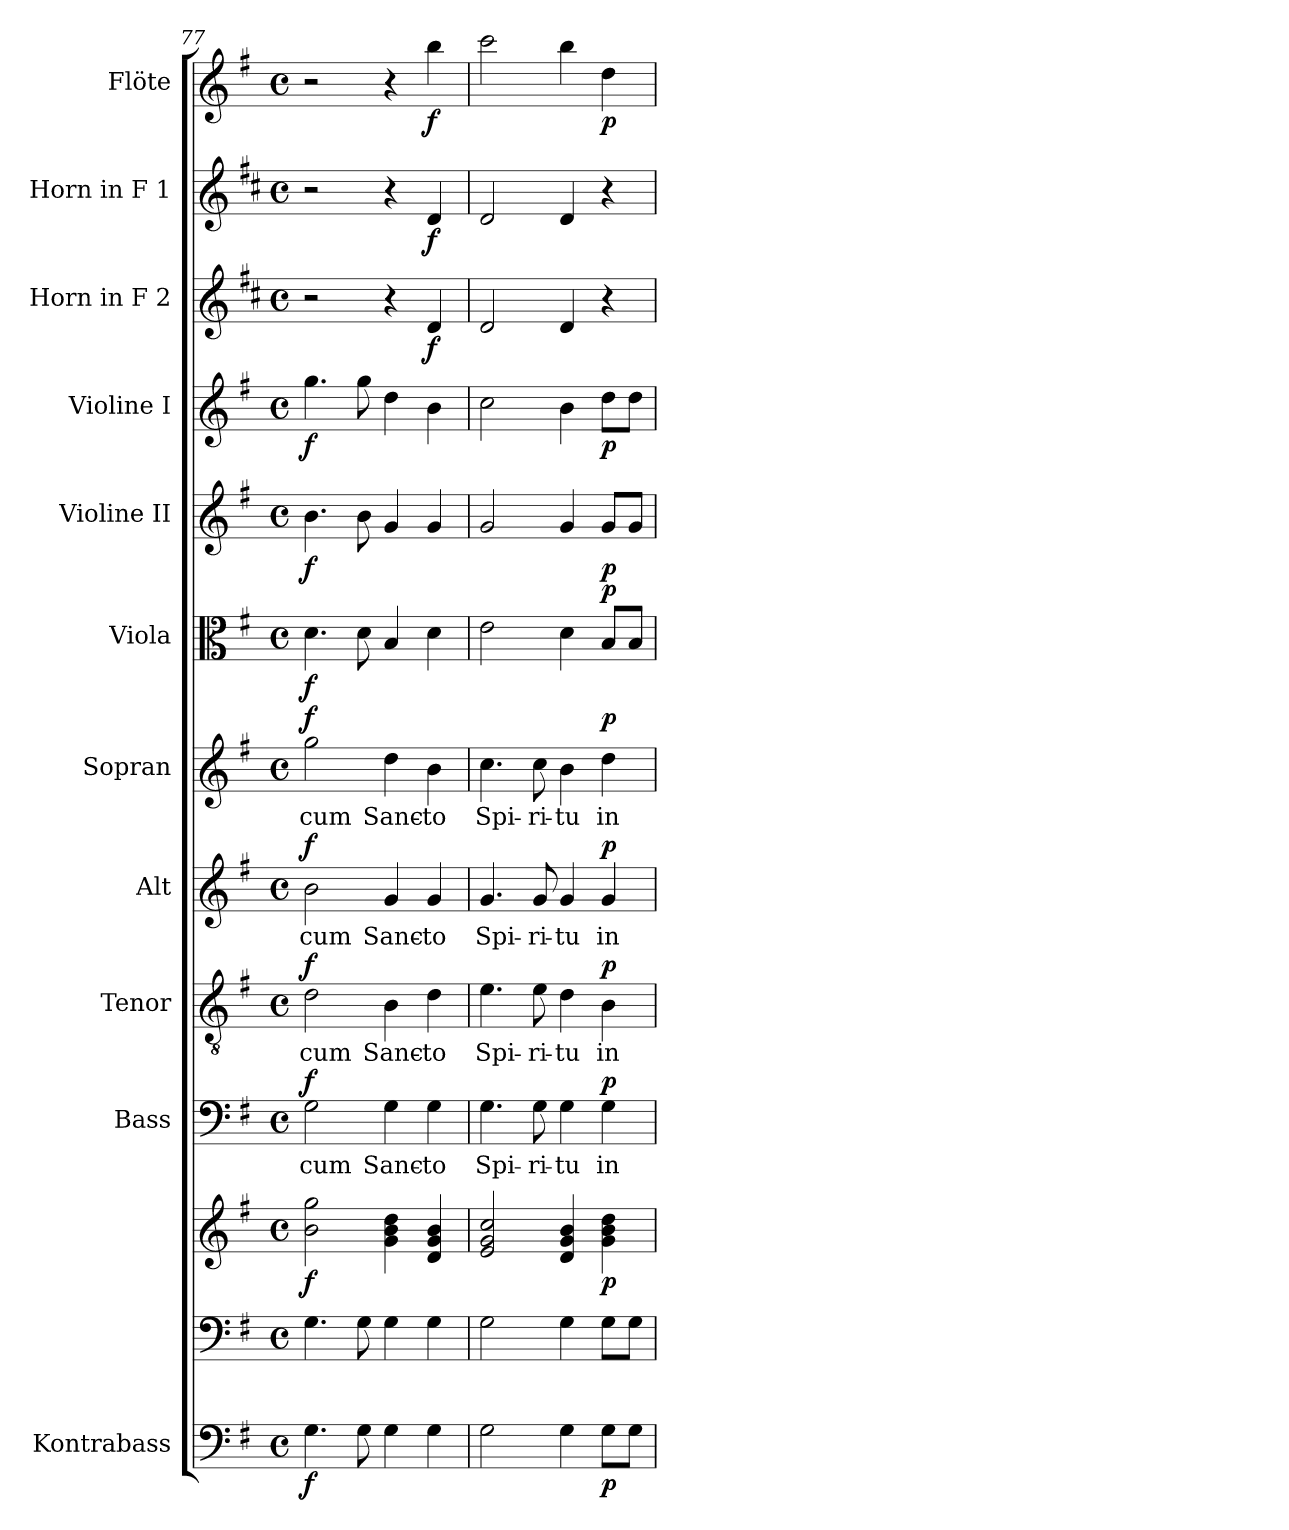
**kern	**dynam	**kern	**kern	**dynam	**kern	**text	**dynam	**kern	**text	**dynam	**kern	**text	**dynam	**kern	**text	**dynam	**kern	**dynam	**kern	**dynam	**kern	**dynam	**kern	**dynam	**kern	**dynam	**kern	**dynam
*part12	*part12	*part11	*part11	*part11	*part10	*part10	*part10	*part9	*part9	*part9	*part8	*part8	*part8	*part7	*part7	*part7	*part6	*part6	*part5	*part5	*part4	*part4	*part3	*part3	*part2	*part2	*part1	*part1
*staff13	*staff13	*staff12	*staff11	*staff11/12	*staff10	*staff10	*staff10	*staff9	*staff9	*staff9	*staff8	*staff8	*staff8	*staff7	*staff7	*staff7	*staff6	*staff6	*staff5	*staff5	*staff4	*staff4	*staff3	*staff3	*staff2	*staff2	*staff1	*staff1
*I"Kontrabass	*	*	*	*	*I"Bass	*	*	*I"Tenor	*	*	*I"Alt	*	*	*I"Sopran	*	*	*I"Viola	*	*I"Violine II	*	*I"Violine I	*	*I"Horn in F 2	*	*I"Horn in F 1	*	*I"Flöte	*
*I'Kb.	*	*	*	*	*I'B.	*	*	*I'T.	*	*	*I'A.	*	*	*I'S.	*	*	*I'Vla.	*	*I'Vl. II	*	*I'Vl. I	*	*	*	*	*	*I'Fl.	*
*clefF4	*	*clefF4	*clefG2	*	*clefF4	*	*	*clefGv2	*	*	*clefG2	*	*	*clefG2	*	*	*clefC3	*	*clefG2	*	*clefG2	*	*clefG2	*	*clefG2	*	*clefG2	*
*ITrd7c12	*	*	*	*	*	*	*	*	*	*	*	*	*	*	*	*	*	*	*	*	*	*	*ITrd4c7	*	*ITrd4c7	*	*	*
*k[f#]	*	*k[f#]	*k[f#]	*	*k[f#]	*	*	*k[f#]	*	*	*k[f#]	*	*	*k[f#]	*	*	*k[f#]	*	*k[f#]	*	*k[f#]	*	*k[f#]	*	*k[f#]	*	*k[f#]	*
*G:	*	*G:	*G:	*	*G:	*	*	*G:	*	*	*G:	*	*	*G:	*	*	*G:	*	*G:	*	*G:	*	*G:	*	*G:	*	*G:	*
*M4/4	*	*M4/4	*M4/4	*	*M4/4	*	*	*M4/4	*	*	*M4/4	*	*	*M4/4	*	*	*M4/4	*	*M4/4	*	*M4/4	*	*M4/4	*	*M4/4	*	*M4/4	*
*met(c)	*	*met(c)	*met(c)	*	*met(c)	*	*	*met(c)	*	*	*met(c)	*	*	*met(c)	*	*	*met(c)	*	*met(c)	*	*met(c)	*	*met(c)	*	*met(c)	*	*met(c)	*
=77	=77	=77	=77	=77	=77	=77	=77	=77	=77	=77	=77	=77	=77	=77	=77	=77	=77	=77	=77	=77	=77	=77	=77	=77	=77	=77	=77	=77
!	!LO:DY:b	!	!	!LO:DY:b	!	!LO:LY:b	!LO:DY:a	!	!LO:LY:b	!LO:DY:a	!	!LO:LY:b	!LO:DY:a	!	!LO:LY:b	!LO:DY:a	!	!LO:DY:b	!	!LO:DY:b	!	!LO:DY:b	!	!	!	!	!	!
4.GG\	f	4.G\	2b\ 2gg\	f	2G\	cum	f	2d\	cum	f	2b\	cum	f	2gg\	cum	f	4.d\	f	4.b\	f	4.gg\	f	2r	.	2r	.	2r	.
8GG\	.	8G\	.	.	.	.	.	.	.	.	.	.	.	.	.	.	8d\	.	8b\	.	8gg\	.	.	.	.	.	.	.
!	!	!	!	!	!	!LO:LY:b	!	!	!LO:LY:b	!	!	!LO:LY:b	!	!	!LO:LY:b	!	!	!	!	!	!	!	!	!	!	!	!	!
4GG\	.	4G\	4g\ 4b\ 4dd\	.	4G\	Sanc-	.	4B\	Sanc-	.	4g/	Sanc-	.	4dd\	Sanc-	.	4B/	.	4g/	.	4dd\	.	4r	.	4r	.	4r	.
!	!	!	!	!	!	!LO:LY:b	!	!	!LO:LY:b	!	!	!LO:LY:b	!	!	!LO:LY:b	!	!	!	!	!	!	!	!	!LO:DY:b	!	!LO:DY:b	!	!LO:DY:b
4GG\	.	4G\	4d/ 4g/ 4b/	.	4G\	-to	.	4d\	-to	.	4g/	-to	.	4b\	-to	.	4d\	.	4g/	.	4b\	.	4G/	f	4G/	f	4bb\	f
=78	=78	=78	=78	=78	=78	=78	=78	=78	=78	=78	=78	=78	=78	=78	=78	=78	=78	=78	=78	=78	=78	=78	=78	=78	=78	=78	=78	=78
!	!	!	!	!	!	!LO:LY:b	!	!	!LO:LY:b	!	!	!LO:LY:b	!	!	!LO:LY:b	!	!	!	!	!	!	!	!	!	!	!	!	!
2GG\	.	2G\	2e/ 2g/ 2cc/	.	4.G\	Spi-	.	4.e\	Spi-	.	4.g/	Spi-	.	4.cc\	Spi-	.	2e\	.	2g/	.	2cc\	.	2G/	.	2G/	.	2ccc\	.
!	!	!	!	!	!	!LO:LY:b	!	!	!LO:LY:b	!	!	!LO:LY:b	!	!	!LO:LY:b	!	!	!	!	!	!	!	!	!	!	!	!	!
.	.	.	.	.	8G\	-ri-	.	8e\	-ri-	.	8g/	-ri-	.	8cc\	-ri-	.	.	.	.	.	.	.	.	.	.	.	.	.
!	!	!	!	!	!	!LO:LY:b	!	!	!LO:LY:b	!	!	!LO:LY:b	!	!	!LO:LY:b	!	!	!	!	!	!	!	!	!	!	!	!	!
4GG\	.	4G\	4d/ 4g/ 4b/	.	4G\	-tu	.	4d\	-tu	.	4g/	-tu	.	4b\	-tu	.	4d\	.	4g/	.	4b\	.	4G/	.	4G/	.	4bb\	.
!	!LO:DY:b	!	!	!LO:DY:b	!	!LO:LY:b	!LO:DY:a	!	!LO:LY:b	!LO:DY:a	!	!LO:LY:b	!LO:DY:a	!	!LO:LY:b	!LO:DY:a	!	!LO:DY:a	!	!LO:DY:b	!	!LO:DY:b	!	!	!	!	!	!LO:DY:b
8GG\L	p	8G\L	4g\ 4b\ 4dd\	p	4G\	in	p	4B\	in	p	4g/	in	p	4dd\	in	p	8B/L	p	8g/L	p	8dd\L	p	4r	.	4r	.	4dd\	p
8GG\J	.	8G\J	.	.	.	.	.	.	.	.	.	.	.	.	.	.	8B/J	.	8g/J	.	8dd\J	.	.	.	.	.	.	.
=	=	=	=	=	=	=	=	=	=	=	=	=	=	=	=	=	=	=	=	=	=	=	=	=	=	=	=	=
*-	*-	*-	*-	*-	*-	*-	*-	*-	*-	*-	*-	*-	*-	*-	*-	*-	*-	*-	*-	*-	*-	*-	*-	*-	*-	*-	*-	*-
